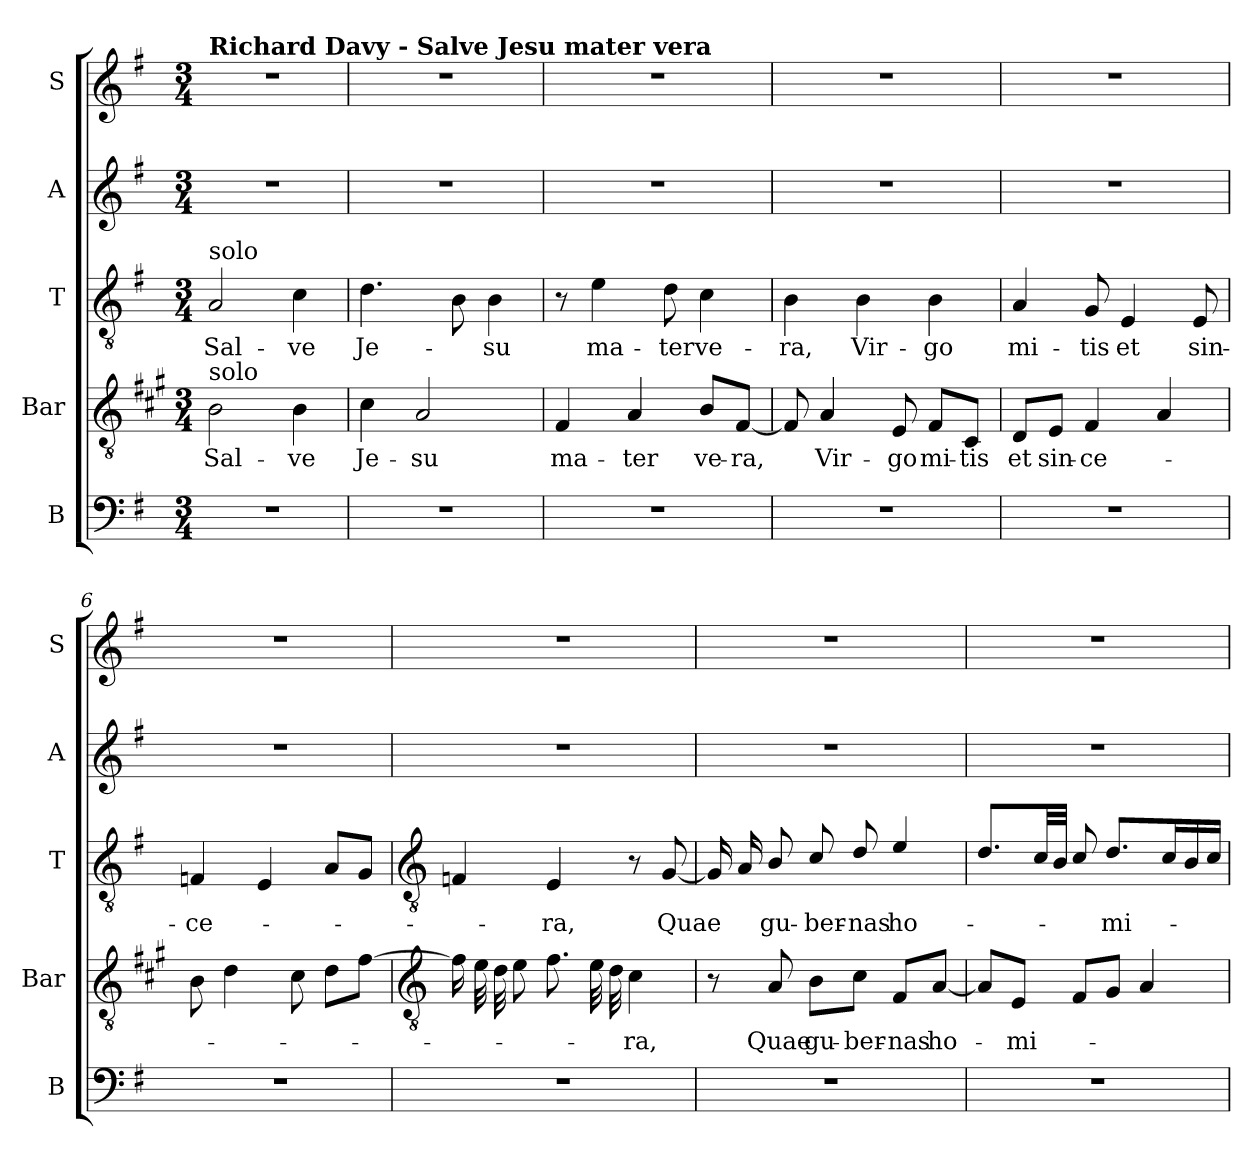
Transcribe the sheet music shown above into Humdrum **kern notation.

**kern	**kern	**text	**kern	**text	**kern	**kern
*part5	*part4	*part4	*part3	*part3	*part2	*part1
*staff5	*staff4	*staff4	*staff3	*staff3	*staff2	*staff1
*I"B	*I"Bar	*	*I"T	*	*I"A	*I"S
*I'B	*I'Bar	*	*I'T	*	*I'A	*I'S
*clefF4	*clefGv2	*	*clefGv2	*	*clefG2	*clefG2
*	*ITrd1c2	*	*	*	*	*
*k[f#]	*k[f#]	*	*k[f#]	*	*k[f#]	*k[f#]
*G:	*G:	*	*G:	*	*G:	*G:
*M3/4	*M3/4	*	*M3/4	*	*M3/4	*M3/4
=1	=1	=1	=1	=1	=1	=1
!	!	!	!	!	!	!LO:TX:a:B:t=Richard Davy - Salve Jesu mater vera
!	!	!	!LO:TX:a:t=solo	!	!	!
!	!LO:TX:a:t=solo	!	!	!	!	!
!LO:N:vis=1	!	!LO:LY:b	!	!LO:LY:b	!LO:N:vis=1	!LO:N:vis=1
2.r	2A	Sal-	2A	Sal-	2.r	2.r
!	!	!LO:LY:b	!	!LO:LY:b	!	!
.	4A	-ve	4c	-ve	.	.
=2	=2	=2	=2	=2	=2	=2
!LO:N:vis=1	!	!LO:LY:b	!	!LO:LY:b	!LO:N:vis=1	!LO:N:vis=1
2.r	4B	Je-	4.d	Je-	2.r	2.r
!	!	!LO:LY:b	!	!	!	!
.	2G	-su	.	.	.	.
.	.	.	8B	.	.	.
!	!	!	!	!LO:LY:b	!	!
.	.	.	4B	-su	.	.
=3	=3	=3	=3	=3	=3	=3
!LO:N:vis=1	!	!LO:LY:b	!	!	!LO:N:vis=1	!LO:N:vis=1
2.r	4E	ma-	8r	.	2.r	2.r
!	!	!	!	!LO:LY:b	!	!
.	.	.	4e	ma-	.	.
!	!	!LO:LY:b	!	!	!	!
.	4G	-ter	.	.	.	.
!	!	!	!	!LO:LY:b	!	!
.	.	.	8d	-ter	.	.
!	!	!LO:LY:b	!	!LO:LY:b	!	!
.	8AL	ve-	4c	ve-	.	.
!	!	!LO:LY:b	!	!	!	!
.	[8EJ	-ra,	.	.	.	.
=4	=4	=4	=4	=4	=4	=4
!LO:N:vis=1	!	!	!	!LO:LY:b	!LO:N:vis=1	!LO:N:vis=1
2.r	8E/]	.	4B	-ra,	2.r	2.r
!	!	!LO:LY:b	!	!	!	!
.	4G	Vir-	.	.	.	.
!	!	!	!	!LO:LY:b	!	!
.	.	.	4B	Vir-	.	.
!	!	!LO:LY:b	!	!	!	!
.	8D	-go	.	.	.	.
!	!	!LO:LY:b	!	!LO:LY:b	!	!
.	8EL	mi-	4B	-go	.	.
!	!	!LO:LY:b	!	!	!	!
.	8BBJ	-tis	.	.	.	.
=5	=5	=5	=5	=5	=5	=5
!LO:N:vis=1	!	!LO:LY:b	!	!LO:LY:b	!LO:N:vis=1	!LO:N:vis=1
2.r	8CL	et	4A	mi-	2.r	2.r
!	!	!LO:LY:b	!	!	!	!
.	8DJ	sin-	.	.	.	.
!	!	!LO:LY:b	!	!LO:LY:b	!	!
.	4E	-ce-	8G	-tis	.	.
!	!	!	!	!LO:LY:b	!	!
.	.	.	4E	et	.	.
.	4G	.	.	.	.	.
!	!	!	!	!LO:LY:b	!	!
.	.	.	8E	sin-	.	.
=6	=6	=6	=6	=6	=6	=6
!LO:N:vis=1	!	!	!	!LO:LY:b	!LO:N:vis=1	!LO:N:vis=1
2.r	8A	.	4Fn	-ce-	2.r	2.r
.	4c	.	.	.	.	.
.	.	.	4E	.	.	.
.	8B	.	.	.	.	.
.	8cL	.	8AL	.	.	.
.	[8eJ	.	8GJ	.	.	.
!!LO:LB:g=z
=7	=7	=7	=7	=7	=7	=7
*	*clefGv2	*	*clefGv2	*	*	*
!LO:N:vis=1	!	!	!	!	!LO:N:vis=1	!LO:N:vis=1
2.r	16eLL]	.	4Fn/	.	2.r	2.r
.	32dL	.	.	.	.	.
.	32c	.	.	.	.	.
.	8dJ	.	.	.	.	.
!	!	!	!	!LO:LY:b	!	!
.	8.eL	.	4E/	-ra,	.	.
.	32dLL	.	.	.	.	.
.	32cJJJ	.	.	.	.	.
!	!	!LO:LY:b	!	!	!	!
.	4B	-ra,	8r	.	.	.
!	!	!	!	!LO:LY:b	!	!
.	.	.	[8G/	Quae	.	.
=8	=8	=8	=8	=8	=8	=8
!LO:N:vis=1	!	!	!	!	!LO:N:vis=1	!LO:N:vis=1
2.r	8r	.	16G/LL]	.	2.r	2.r
.	.	.	16A/	.	.	.
!	!	!LO:LY:b	!	!LO:LY:b	!	!
.	8G	Quae	8B/J	gu-	.	.
!	!	!LO:LY:b	!	!LO:LY:b	!	!
.	8AL	gu-	8c/L	-ber-	.	.
!	!	!LO:LY:b	!	!LO:LY:b	!	!
.	8BJ	-ber-	8d/J	-nas	.	.
!	!	!LO:LY:b	!	!LO:LY:b	!	!
.	8EL	-nas	4e/	ho-	.	.
!	!	!LO:LY:b	!	!	!	!
.	[8GJ	ho-	.	.	.	.
=9	=9	=9	=9	=9	=9	=9
!LO:N:vis=1	!	!	!	!	!LO:N:vis=1	!LO:N:vis=1
2.r	8GL]	.	8.d/L	.	2.r	2.r
!	!	!LO:LY:b	!	!	!	!
.	8DJ	-mi-	.	.	.	.
.	.	.	32c/LL	.	.	.
.	.	.	32B/JJJ	.	.	.
.	8EL	.	8c/	.	.	.
!	!	!	!	!LO:LY:b	!	!
.	8F#J	.	8.d/L	-mi-	.	.
.	4G	.	.	.	.	.
.	.	.	16c/L	.	.	.
.	.	.	16B/	.	.	.
.	.	.	16c/JJ	.	.	.
=	=	=	=	=	=	=
*-	*-	*-	*-	*-	*-	*-
